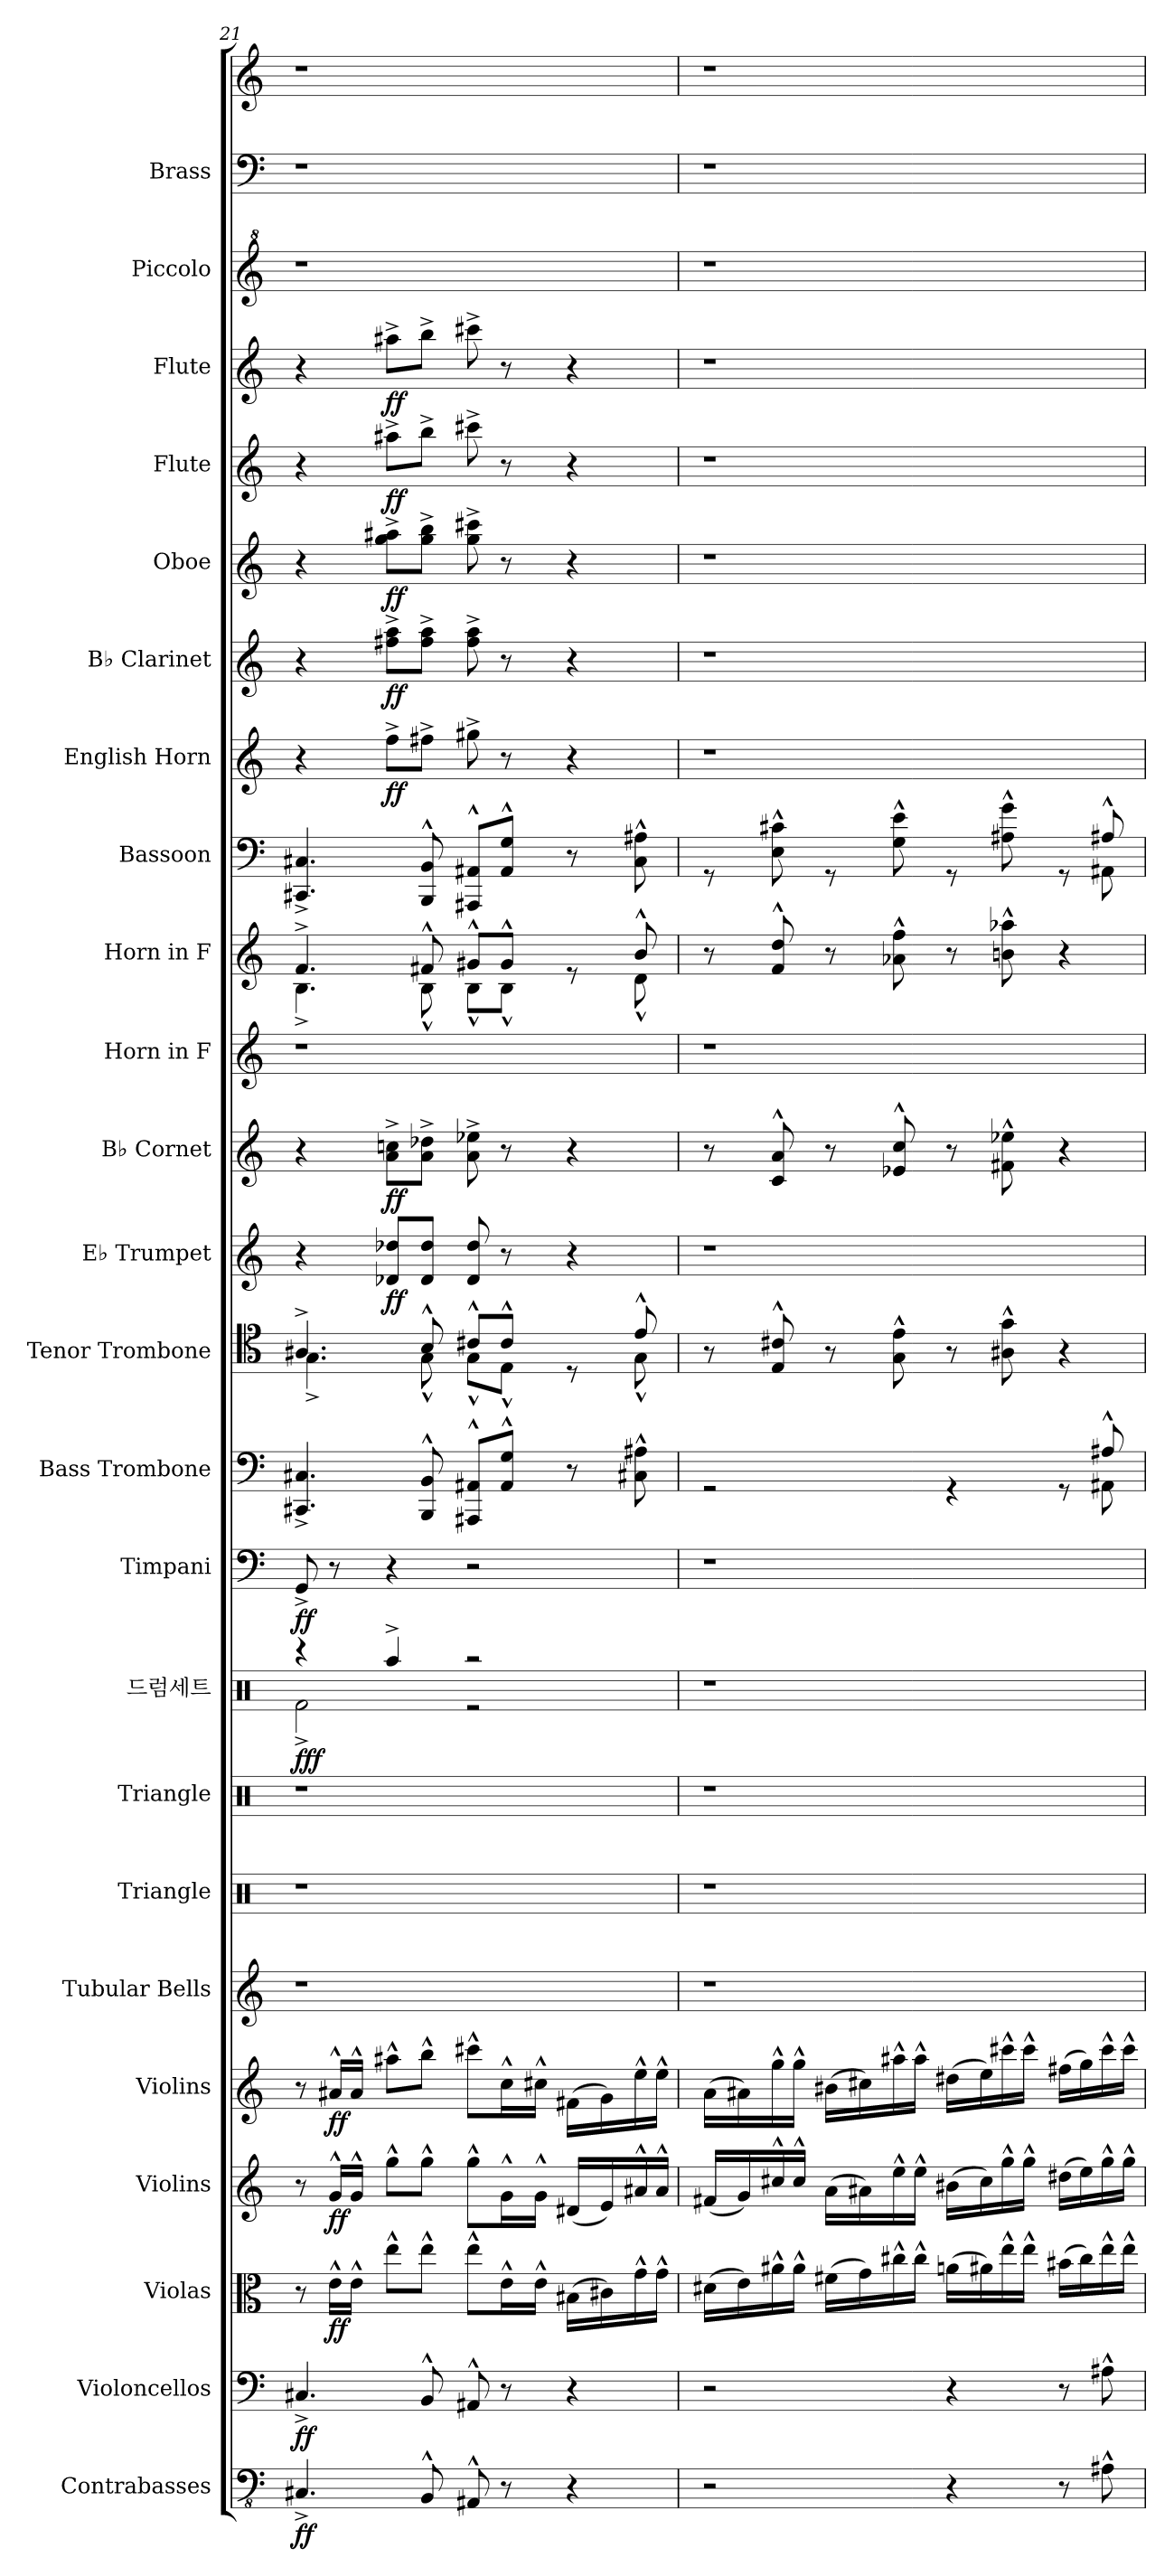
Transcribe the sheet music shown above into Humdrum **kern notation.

**kern	**dynam	**kern	**dynam	**kern	**dynam	**kern	**dynam	**kern	**dynam	**kern	**kern	**kern	**kern	**dynam	**kern	**dynam	**kern	**kern	**kern	**dynam	**kern	**dynam	**kern	**kern	**kern	**kern	**dynam	**kern	**dynam	**kern	**dynam	**kern	**dynam	**kern	**dynam	**kern	**kern	**kern
*part24	*part24	*part23	*part23	*part22	*part22	*part21	*part21	*part20	*part20	*part19	*part18	*part17	*part16	*part16	*part15	*part15	*part14	*part13	*part12	*part12	*part11	*part11	*part10	*part9	*part8	*part7	*part7	*part6	*part6	*part5	*part5	*part4	*part4	*part3	*part3	*part2	*part1	*part1
*staff25	*staff25	*staff24	*staff24	*staff23	*staff23	*staff22	*staff22	*staff21	*staff21	*staff20	*staff19	*staff18	*staff17	*staff17	*staff16	*staff16	*staff15	*staff14	*staff13	*staff13	*staff12	*staff12	*staff11	*staff10	*staff9	*staff8	*staff8	*staff7	*staff7	*staff6	*staff6	*staff5	*staff5	*staff4	*staff4	*staff3	*staff2	*staff1
*I"Contrabasses	*	*I"Violoncellos	*	*I"Violas	*	*I"Violins	*	*I"Violins	*	*I"Tubular Bells	*I"Triangle	*I"Triangle	*I"드럼세트	*	*I"Timpani	*	*I"Bass Trombone	*I"Tenor Trombone	*I"E♭ Trumpet	*	*I"B♭ Cornet	*	*I"Horn in F	*I"Horn in F	*I"Bassoon	*I"English Horn	*	*I"B♭ Clarinet	*	*I"Oboe	*	*I"Flute	*	*I"Flute	*	*I"Piccolo	*I"Brass	*
*I'Cbs.	*	*I'Vcs.	*	*I'Vlas.	*	*I'Vlns.	*	*I'Vlns.	*	*I'Tu. Be.	*I'Trgl.	*I'Trgl.	*	*	*I'Timp.	*	*I'B. Tbn.	*I'T. Tbn.	*I'E♭ Tpt.	*	*I'B♭ Cnt.	*	*	*	*I'Bsn.	*I'E. Hn.	*	*I'B♭ Cl.	*	*I'Ob.	*	*I'Fl.	*	*I'Fl.	*	*I'Picc.	*I'Br.	*
*clefFv4	*	*clefF4	*	*clefC3	*	*clefG2	*	*clefG2	*	*clefG2	*clefX	*clefX	*clefX	*	*clefF4	*	*clefF4	*clefC4	*clefG2	*	*clefG2	*	*clefG2	*clefG2	*clefF4	*clefG2	*	*clefG2	*	*clefG2	*	*clefG2	*	*clefG2	*	*clefG^2	*clefF4	*clefG2
*	*	*	*	*	*	*	*	*	*	*	*	*	*	*	*	*	*	*	*ITrd-2c-3	*	*ITrd1c2	*	*ITrd4c7	*ITrd4c7	*	*ITrd4c7	*	*ITrd1c2	*	*	*	*	*	*	*	*ITrd-7c-12	*	*
*k[]	*	*k[]	*	*k[]	*	*k[]	*	*k[]	*	*k[]	*k[]	*k[]	*k[]	*	*k[]	*	*k[]	*k[]	*k[b-e-a-]	*	*k[b-e-]	*	*k[b-]	*k[b-]	*k[]	*k[b-]	*	*k[b-e-]	*	*k[]	*	*k[]	*	*k[]	*	*k[]	*k[]	*k[]
=21	=21	=21	=21	=21	=21	=21	=21	=21	=21	=21	=21	=21	=21	=21	=21	=21	=21	=21	=21	=21	=21	=21	=21	=21	=21	=21	=21	=21	=21	=21	=21	=21	=21	=21	=21	=21	=21	=21
*	*	*	*	*	*	*	*	*	*	*	*	*	*^	*	*	*	*	*^	*	*	*	*	*	*^	*	*	*	*	*	*	*	*	*	*	*	*	*	*
!	!LO:DY:b	!	!LO:DY:b	!	!	!	!	!	!	!	!	!	!	!	!LO:DY:b	!	!LO:DY:b	!	!	!	!	!	!	!	!	!	!	!	!	!	!	!	!	!	!	!	!	!	!	!	!
4.CC#X^/	ff	4.C#X^/	ff	8r	.	8r	.	8r	.	1r	1r	1r	4r	2Rf^\	fff	8GG^/	ff	4.CC#X/^ 4.C#X/^	4.A#X^/	4.G^\	4r	.	4r	.	1r	4.B-^/	4.E^\	4.CC#X/^ 4.C#X/^	4r	.	4r	.	4r	.	4r	.	4r	.	1r	1r	1r
!	!	!	!	!	!LO:DY:b	!	!LO:DY:b	!	!LO:DY:b	!	!	!	!	!	!	!	!	!	!	!	!	!	!	!	!	!	!	!	!	!	!	!	!	!	!	!	!	!	!	!	!
.	.	.	.	16e^^\LL	ff	16g^^/LL	ff	16a#X^^/LL	ff	.	.	.	.	.	.	8r	.	.	.	.	.	.	.	.	.	.	.	.	.	.	.	.	.	.	.	.	.	.	.	.	.
.	.	.	.	16e^^\JJ	.	16g^^/JJ	.	16a#^^/JJ	.	.	.	.	.	.	.	.	.	.	.	.	.	.	.	.	.	.	.	.	.	.	.	.	.	.	.	.	.	.	.	.	.
!	!	!	!	!	!	!	!	!	!	!	!	!	!	!	!	!	!	!	!	!	!	!LO:DY:b	!	!LO:DY:b	!	!	!	!	!	!LO:DY:b	!	!LO:DY:b	!	!LO:DY:b	!	!LO:DY:b	!	!LO:DY:b	!	!	!
.	.	.	.	8ee^^\L	.	8gg^^\L	.	8aa#X^^\L	.	.	.	.	4Raa^/	.	.	4r	.	.	.	.	8f-X/ 8ff-X/L	ff	8g\^ 8b-X\^L	ff	.	.	.	.	8b-^\L	ff	8een\^ 8gg\^L	ff	8gg\^ 8aa#X\^L	ff	8aa#X^\L	ff	8aa#X^\L	ff	.	.	.
8BBB^^/	.	8BB^^/	.	8ee^^\J	.	8gg^^\J	.	8bb^^\J	.	.	.	.	.	.	.	.	.	8BBB/^^ 8BB/^^	8B^^/	8G^^\	8f-/ 8ff-/J	.	8g\^ 8cc-X\^J	.	.	8Bn^^/	8E^^\	8BBB/^^ 8BB/^^	8bn^\J	.	8ee\^ 8gg\^J	.	8gg\^ 8bb\^J	.	8bb^\J	.	8bb^\J	.	.	.	.
8AAA#X^^/	.	8AA#X^^/	.	8ee^^\L	.	8gg^^\L	.	8ccc#X^^\L	.	.	.	.	2r	2r	.	2r	.	8AAA#X/^^ 8AA#X/^^L	8c#X^^/L	8G^^\L	8f-/ 8ff-/	.	8g\^ 8dd-X\^	.	.	8c#X^^/L	8E^^\L	8AAA#X/^^ 8AA#X/^^L	8cc#X^\	.	8ee\^ 8gg\^	.	8gg\^ 8ccc#X\^	.	8ccc#X^\	.	8ccc#X^\	.	.	.	.
8r	.	8r	.	16e^^\L	.	16g^^\L	.	16cc^^\L	.	.	.	.	.	.	.	.	.	8AA#/^^ 8G/^^J	8c#^^/J	8E^^\J	8r	.	8r	.	.	8c#^^/J	8E^^\J	8AA#/^^ 8G/^^J	8r	.	8r	.	8r	.	8r	.	8r	.	.	.	.
.	.	.	.	16e^^\JJ	.	16g^^\JJ	.	16cc#X^^\JJ	.	.	.	.	.	.	.	.	.	.	.	.	.	.	.	.	.	.	.	.	.	.	.	.	.	.	.	.	.	.	.	.	.
4r	.	4r	.	(16B#X\LL	.	(16d#X/LL	.	(16f#X\LL	.	.	.	.	.	.	.	.	.	8r	8rD	8ryy	4r	.	4r	.	.	8re	8ryy	8r	4r	.	4r	.	4r	.	4r	.	4r	.	.	.	.
.	.	.	.	16c#X\)	.	16e/)	.	16g\)	.	.	.	.	.	.	.	.	.	.	.	.	.	.	.	.	.	.	.	.	.	.	.	.	.	.	.	.	.	.	.	.	.
.	.	.	.	16g^^\	.	16a#X^^/	.	16ee^^\	.	.	.	.	.	.	.	.	.	8C#X\^^ 8A#X\^^	8e^^/	8G^^\	.	.	.	.	.	8e^^/	8G^^\	8C#\^^ 8A#X\^^	.	.	.	.	.	.	.	.	.	.	.	.	.
.	.	.	.	16g^^\JJ	.	16a#^^/JJ	.	16ee^^\JJ	.	.	.	.	.	.	.	.	.	.	.	.	.	.	.	.	.	.	.	.	.	.	.	.	.	.	.	.	.	.	.	.	.
*	*	*	*	*	*	*	*	*	*	*	*	*	*v	*v	*	*	*	*	*v	*v	*	*	*	*	*	*v	*v	*	*	*	*	*	*	*	*	*	*	*	*	*	*
=22	=22	=22	=22	=22	=22	=22	=22	=22	=22	=22	=22	=22	=22	=22	=22	=22	=22	=22	=22	=22	=22	=22	=22	=22	=22	=22	=22	=22	=22	=22	=22	=22	=22	=22	=22	=22	=22	=22
*	*	*	*	*	*	*	*	*	*	*	*	*	*	*	*	*	*^	*	*	*	*	*	*	*	*^	*	*	*	*	*	*	*	*	*	*	*	*	*
2r	.	2r	.	(16d#X\LL	.	(16f#X/LL	.	(16a\LL	.	1r	1r	1r	1r	.	1r	.	2rGG	2..ryy	8r	1r	.	8r	.	1r	8r	8rGG	2..ryy	1r	.	1r	.	1r	.	1r	.	1r	.	1r	1r	1r
.	.	.	.	16e\)	.	16g/)	.	16a#X\)	.	.	.	.	.	.	.	.	.	.	.	.	.	.	.	.	.	.	.	.	.	.	.	.	.	.	.	.	.	.	.	.
.	.	.	.	16a#X^^\	.	16cc#X^^/	.	16gg^^\	.	.	.	.	.	.	.	.	.	.	8E/^^ 8c#X/^^	.	.	8B-/^^ 8g/^^	.	.	8B-/^^ 8g/^^	8E\^^ 8c#X\^^	.	.	.	.	.	.	.	.	.	.	.	.	.	.
.	.	.	.	16a#^^\JJ	.	16cc#^^/JJ	.	16gg^^\JJ	.	.	.	.	.	.	.	.	.	.	.	.	.	.	.	.	.	.	.	.	.	.	.	.	.	.	.	.	.	.	.	.
.	.	.	.	(16f#X\LL	.	(16a\LL	.	(16b#X\LL	.	.	.	.	.	.	.	.	.	.	8r	.	.	8r	.	.	8r	8rGG	.	.	.	.	.	.	.	.	.	.	.	.	.	.
.	.	.	.	16g\)	.	16a#X\)	.	16cc#X\)	.	.	.	.	.	.	.	.	.	.	.	.	.	.	.	.	.	.	.	.	.	.	.	.	.	.	.	.	.	.	.	.
.	.	.	.	16cc#X^^\	.	16ee^^\	.	16aa#X^^\	.	.	.	.	.	.	.	.	.	.	8G\^^ 8e\^^	.	.	8d-X/^^ 8b-/^^	.	.	8d-X\^^ 8b-\^^	8G\^^ 8e\^^	.	.	.	.	.	.	.	.	.	.	.	.	.	.
.	.	.	.	16cc#^^\JJ	.	16ee^^\JJ	.	16aa#^^\JJ	.	.	.	.	.	.	.	.	.	.	.	.	.	.	.	.	.	.	.	.	.	.	.	.	.	.	.	.	.	.	.	.
4r	.	4r	.	(16an\LL	.	(16b#X\LL	.	(16dd#X\LL	.	.	.	.	.	.	.	.	4rGG	.	8r	.	.	8r	.	.	8r	8rGG	.	.	.	.	.	.	.	.	.	.	.	.	.	.
.	.	.	.	16a#X\)	.	16cc#\)	.	16ee\)	.	.	.	.	.	.	.	.	.	.	.	.	.	.	.	.	.	.	.	.	.	.	.	.	.	.	.	.	.	.	.	.
.	.	.	.	16ee^^\	.	16gg^^\	.	16ccc#X^^\	.	.	.	.	.	.	.	.	.	.	8A#X\^^ 8g\^^	.	.	8en\^^ 8dd-X\^^	.	.	8en\^^ 8dd-X\^^	8A#X\^^ 8g\^^	.	.	.	.	.	.	.	.	.	.	.	.	.	.
.	.	.	.	16ee^^\JJ	.	16gg^^\JJ	.	16ccc#^^\JJ	.	.	.	.	.	.	.	.	.	.	.	.	.	.	.	.	.	.	.	.	.	.	.	.	.	.	.	.	.	.	.	.
8r	.	8r	.	(16b#X\LL	.	(16dd#X\LL	.	(16ff#X\LL	.	.	.	.	.	.	.	.	8rGG	.	4r	.	.	4r	.	.	4r	8rGG	.	.	.	.	.	.	.	.	.	.	.	.	.	.
.	.	.	.	16cc#\)	.	16ee\)	.	16gg\)	.	.	.	.	.	.	.	.	.	.	.	.	.	.	.	.	.	.	.	.	.	.	.	.	.	.	.	.	.	.	.	.
8AA#X^^\	.	8A#X^^\	.	16ee^^\	.	16gg^^\	.	16ccc#^^\	.	.	.	.	.	.	.	.	8A#X^^/	8AA#X\	.	.	.	.	.	.	.	8A#X^^/	8AA#X\	.	.	.	.	.	.	.	.	.	.	.	.	.
.	.	.	.	16ee^^\JJ	.	16gg^^\JJ	.	16ccc#^^\JJ	.	.	.	.	.	.	.	.	.	.	.	.	.	.	.	.	.	.	.	.	.	.	.	.	.	.	.	.	.	.	.	.
*	*	*	*	*	*	*	*	*	*	*	*	*	*	*	*	*	*v	*v	*	*	*	*	*	*	*	*v	*v	*	*	*	*	*	*	*	*	*	*	*	*	*
=	=	=	=	=	=	=	=	=	=	=	=	=	=	=	=	=	=	=	=	=	=	=	=	=	=	=	=	=	=	=	=	=	=	=	=	=	=	=
*-	*-	*-	*-	*-	*-	*-	*-	*-	*-	*-	*-	*-	*-	*-	*-	*-	*-	*-	*-	*-	*-	*-	*-	*-	*-	*-	*-	*-	*-	*-	*-	*-	*-	*-	*-	*-	*-	*-
